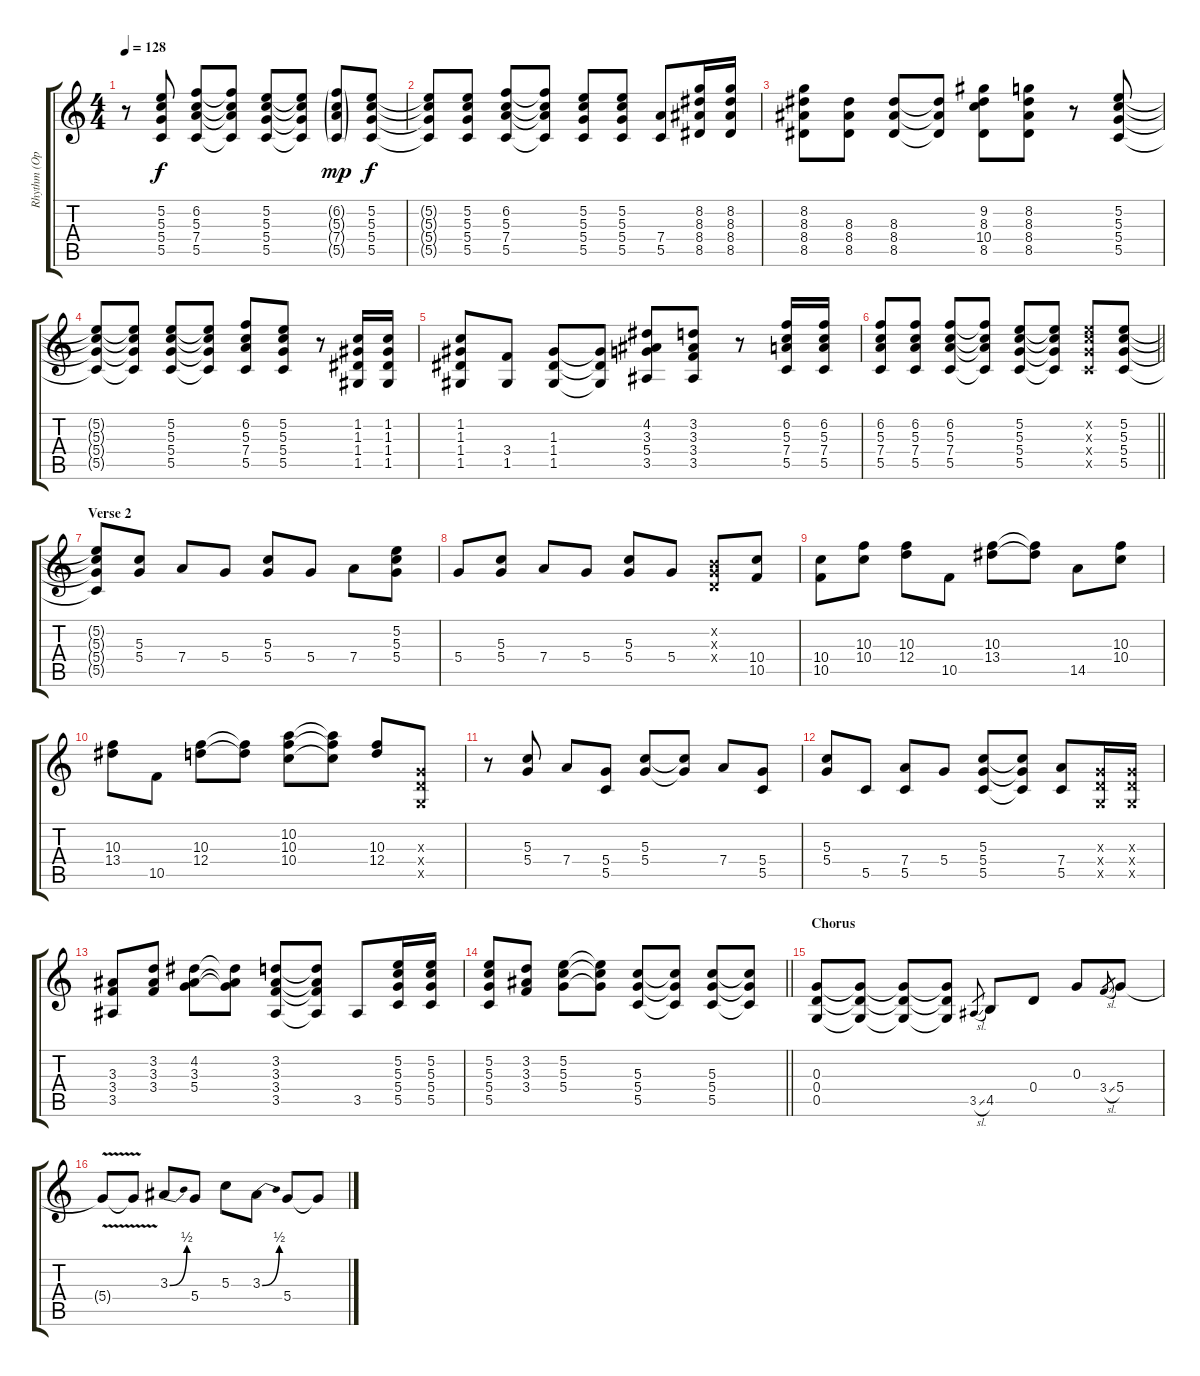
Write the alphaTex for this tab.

\track ("Rhythm (Open G)" "Rhythm (Op") {instrument electricguitarclean}
\staff {score tabs}
\tuning (D4 B3 G3 D3 G2 D2) {hide}
\ts (4 4)
\tempo 128
\clef g2
\ks c
r.8{dy f} (5.2 5.3 5.4 5.5).8 (6.2 5.3 7.4 5.5).8 (6.2{t} 5.3{t} 7.4{t} 5.5{t}).8 (5.2 5.3 5.4 5.5).8 (5.2{t} 5.3{t} 5.4{t} 5.5{t}).8 (6.2{g} 5.3{g} 7.4{g} 5.5{g}).8{dy mp} (5.2 5.3 5.4 5.5).8{dy f} |
(5.2{t} 5.3{t} 5.4{t} 5.5{t}).8 (5.2 5.3 5.4 5.5).8 (6.2 5.3 7.4 5.5).8 (6.2{t} 5.3{t} 7.4{t} 5.5{t}).8 (5.2 5.3 5.4 5.5).8 (5.2 5.3 5.4 5.5).8 (7.4 5.5).8 (8.2 8.3 8.4 8.5).16 (8.2 8.3 8.4 8.5).16 |
(8.2 8.3 8.4 8.5).8 (8.3 8.4 8.5).8 (8.3 8.4 8.5).8 (8.3{t} 8.4{t} 8.5{t}).8 (9.2 8.3 10.4 8.5).8 (8.2 8.3 8.4 8.5).8 r.8 (5.2 5.3 5.4 5.5).8 |
(5.2{t} 5.3{t} 5.4{t} 5.5{t}).8 (5.2{t} 5.3{t} 5.4{t} 5.5{t}).8 (5.2 5.3 5.4 5.5).8 (5.2{t} 5.3{t} 5.4{t} 5.5{t}).8 (6.2 5.3 7.4 5.5).8 (5.2 5.3 5.4 5.5).8 r.8 (1.2 1.3 1.4 1.5).16 (1.2 1.3 1.4 1.5).16 |
(1.2 1.3 1.4 1.5).8 (3.4 1.5).8 (1.3 1.4 1.5).8 (1.3{t} 1.4{t} 1.5{t}).8 (4.2 3.3 5.4 3.5).8 (3.2 3.3 3.4 3.5).8 r.8 (6.2 5.3 7.4 5.5).16 (6.2 5.3 7.4 5.5).16 |
\barLineRight lightlight
(6.2 5.3 7.4 5.5).8 (6.2 5.3 7.4 5.5).8 (6.2 5.3 7.4 5.5).8 (6.2{t} 5.3{t} 7.4{t} 5.5{t}).8 (5.2 5.3 5.4 5.5).8 (5.2{t} 5.3{t} 5.4{t} 5.5{t}).8 (5.2{x} 5.3{x} 5.4{x} 5.5{x}).8 (5.2 5.3 5.4 5.5).8 |
\section ("" "Verse 2")
(5.2{t} 5.3{t} 5.4{t} 5.5{t}).8 (5.3 5.4).8 7.4.8 5.4.8 (5.3 5.4).8 5.4.8 7.4.8 (5.2 5.3 5.4).8 |
5.4.8 (5.3 5.4).8 7.4.8 5.4.8 (5.3 5.4).8 5.4.8 (0.2{x} 0.3{x} 0.4{x}).8 (10.4 10.5).8 |
(10.4 10.5).8 (10.3 10.4).8 (10.3 12.4).8 10.5.8 (10.3 13.4).8 (10.3{t} 13.4{t}).8 14.5.8 (10.3 10.4).8 |
(10.3 13.4).8 10.5.8 (10.3 12.4).8 (10.3{t} 12.4{t}).8 (10.2 10.3 10.4).8 (10.2{t} 10.3{t} 10.4{t}).8 (10.3 12.4).8 (0.3{x} 0.4{x} 0.5{x}).8 |
r.8 (5.3 5.4).8 7.4.8 (5.4 5.5).8 (5.3 5.4).8 (5.3{t} 5.4{t}).8 7.4.8 (5.4 5.5).8 |
(5.3 5.4).8 5.5.8 (7.4 5.5).8 5.4.8 (5.3 5.4 5.5).8 (5.3{t} 5.4{t} 5.5{t}).8 (7.4 5.5).8 (0.3{x} 0.4{x} 0.5{x}).16 (0.3{x} 0.4{x} 0.5{x}).16 |
(3.3 3.4 3.5).8 (3.2 3.3 3.4).8 (4.2 3.3 5.4).8 (4.2{t} 3.3{t} 5.4{t}).8 (3.2 3.3 3.4 3.5).8 (3.2{t} 3.3{t} 3.4{t} 3.5{t}).8 3.5.8 (5.2 5.3 5.4 5.5).16 (5.2 5.3 5.4 5.5).16 |
\barLineRight lightlight
(5.2 5.3 5.4 5.5).8 (3.2 3.3 3.4).8 (5.2 5.3 5.4).8 (5.2{t} 5.3{t} 5.4{t}).8 (5.3 5.4 5.5).8 (5.3{t} 5.4{t} 5.5{t}).8 (5.3 5.4 5.5).8 (5.3{t} 5.4{t} 5.5{t}).8 |
\section ("" "Chorus")
(0.3 0.4 0.5).8 (0.3{t} 0.4{t} 0.5{t}).8 (0.3{t} 0.4{t} 0.5{t}).8 (0.3{t} 0.4{t} 0.5{t}).8 3.5{sl}.8{gr} 4.5.8 0.4.8 0.3.8 3.4{sl}.8{gr} 5.4.8 |
5.4{v t}.8 5.4{t}.8 3.3{be (bend 0 0 60 2)}.8 5.4.8 5.3.8 3.3{be (bend 0 0 60 2)}.8 5.4.8 5.4{t}.8
